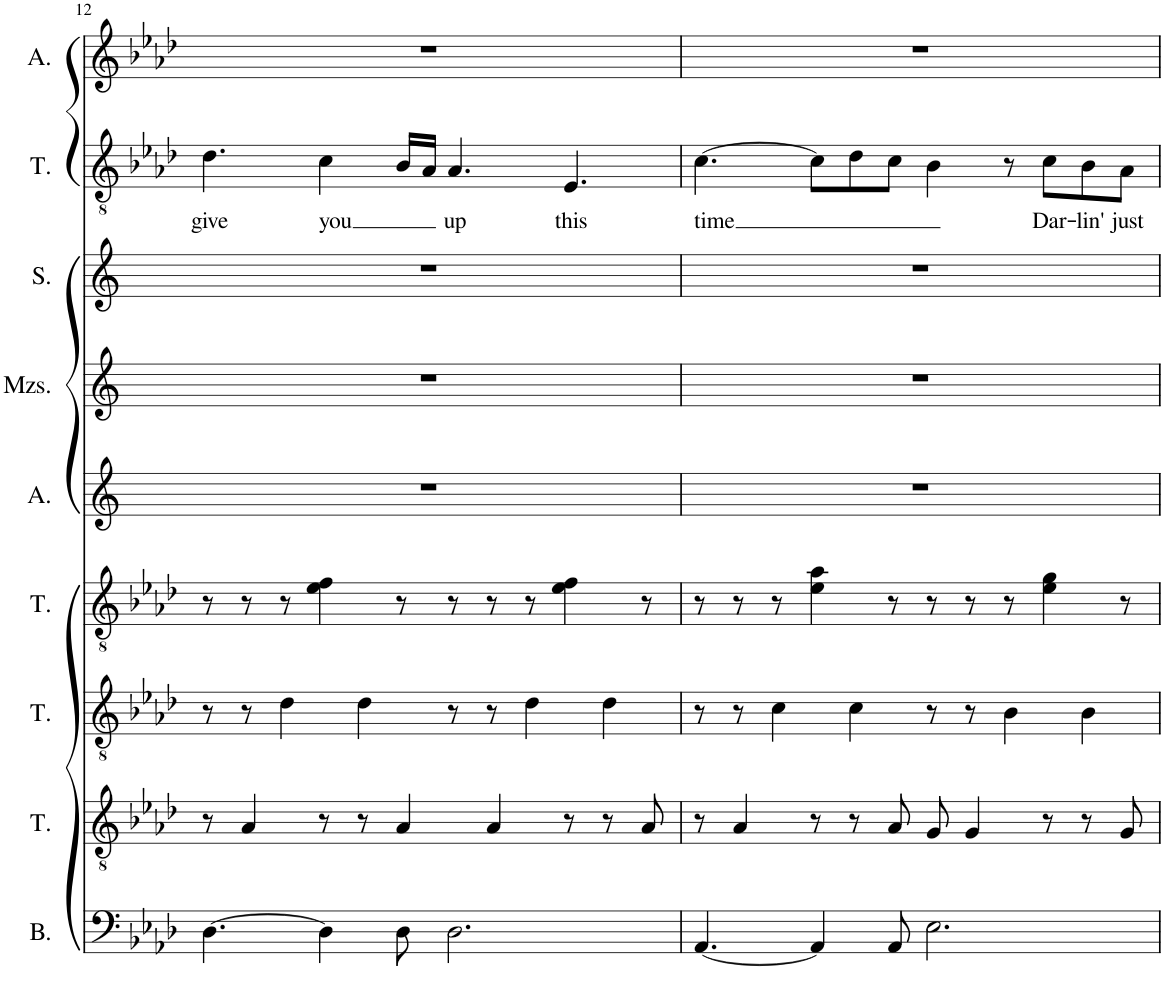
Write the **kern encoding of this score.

**kern	**kern	**kern	**kern	**kern	**kern	**kern	**kern	**text	**kern
*part9	*part8	*part7	*part6	*part5	*part4	*part3	*part2	*part2	*part1
*staff9	*staff8	*staff7	*staff6	*staff5	*staff4	*staff3	*staff2	*staff2	*staff1
*I"Bass	*I"Tenor	*I"Tenor	*I"Tenor	*I"Alto	*I"Mezzo-soprano	*I"Soprano	*I"Tenor	*	*I"Alto
*I'B.	*I'T.	*I'T.	*I'T.	*I'A.	*I'Mzs.	*I'S.	*I'T.	*	*I'A.
!!LO:PB:g=z
*clefF4	*clefGv2	*clefGv2	*clefGv2	*clefG2	*clefG2	*clefG2	*clefGv2	*	*clefG2
*k[b-e-a-d-]	*k[b-e-a-d-]	*k[b-e-a-d-]	*k[b-e-a-d-]	*k[]	*k[]	*k[]	*k[b-e-a-d-]	*	*k[b-e-a-d-]
*M12/8	*M12/8	*M12/8	*M12/8	*M12/8	*M12/8	*M12/8	*M12/8	*	*M12/8
=12	=12	=12	=12	=12	=12	=12	=12	=12	=12
!	!	!	!	!	!	!	!	!LO:LY:b	!
[4.D-\	8r	8r	8r	1.r	1.r	1.r	4.d-\	give	1.r
.	4A-/	8r	8r	.	.	.	.	.	.
.	.	4d-\	8r	.	.	.	.	.	.
!	!	!	!	!	!	!	!	!LO:LY:b	!
4D-\]	8r	.	4e-\ 4f\	.	.	.	4c\	you	.
.	8r	4d-\	.	.	.	.	.	.	.
8D-\	4A-/	.	8r	.	.	.	16B-/LL	.	.
.	.	.	.	.	.	.	16A-/JJ	.	.
!	!	!	!	!	!	!	!	!LO:LY:b	!
2.D-\	.	8r	8r	.	.	.	4.A-/	up	.
.	4A-/	8r	8r	.	.	.	.	.	.
.	.	4d-\	8r	.	.	.	.	.	.
!	!	!	!	!	!	!	!	!LO:LY:b	!
.	8r	.	4e-\ 4f\	.	.	.	4.E-/	this	.
.	8r	4d-\	.	.	.	.	.	.	.
.	8A-/	.	8r	.	.	.	.	.	.
=13	=13	=13	=13	=13	=13	=13	=13	=13	=13
!	!	!	!	!	!	!	!	!LO:LY:b	!
[4.AA-/	8r	8r	8r	1.r	1.r	1.r	[4.c\	time	1.r
.	4A-/	8r	8r	.	.	.	.	.	.
.	.	4c\	8r	.	.	.	.	.	.
4AA-/]	8r	.	4e-\ 4a-\	.	.	.	8c\L]	.	.
.	8r	4c\	.	.	.	.	8d-\	.	.
8AA-/	8A-/	.	8r	.	.	.	8c\J	.	.
2.E-\	8G/	8r	8r	.	.	.	4B-\	.	.
.	4G/	8r	8r	.	.	.	.	.	.
.	.	4B-\	8r	.	.	.	8r	.	.
!	!	!	!	!	!	!	!	!LO:LY:b	!
.	8r	.	4e-\ 4g\	.	.	.	8c\L	Dar-	.
!	!	!	!	!	!	!	!	!LO:LY:b	!
.	8r	4B-\	.	.	.	.	8B-\	-lin'	.
!	!	!	!	!	!	!	!	!LO:LY:b	!
.	8G/	.	8r	.	.	.	8A-\J	just	.
=	=	=	=	=	=	=	=	=	=
*-	*-	*-	*-	*-	*-	*-	*-	*-	*-
